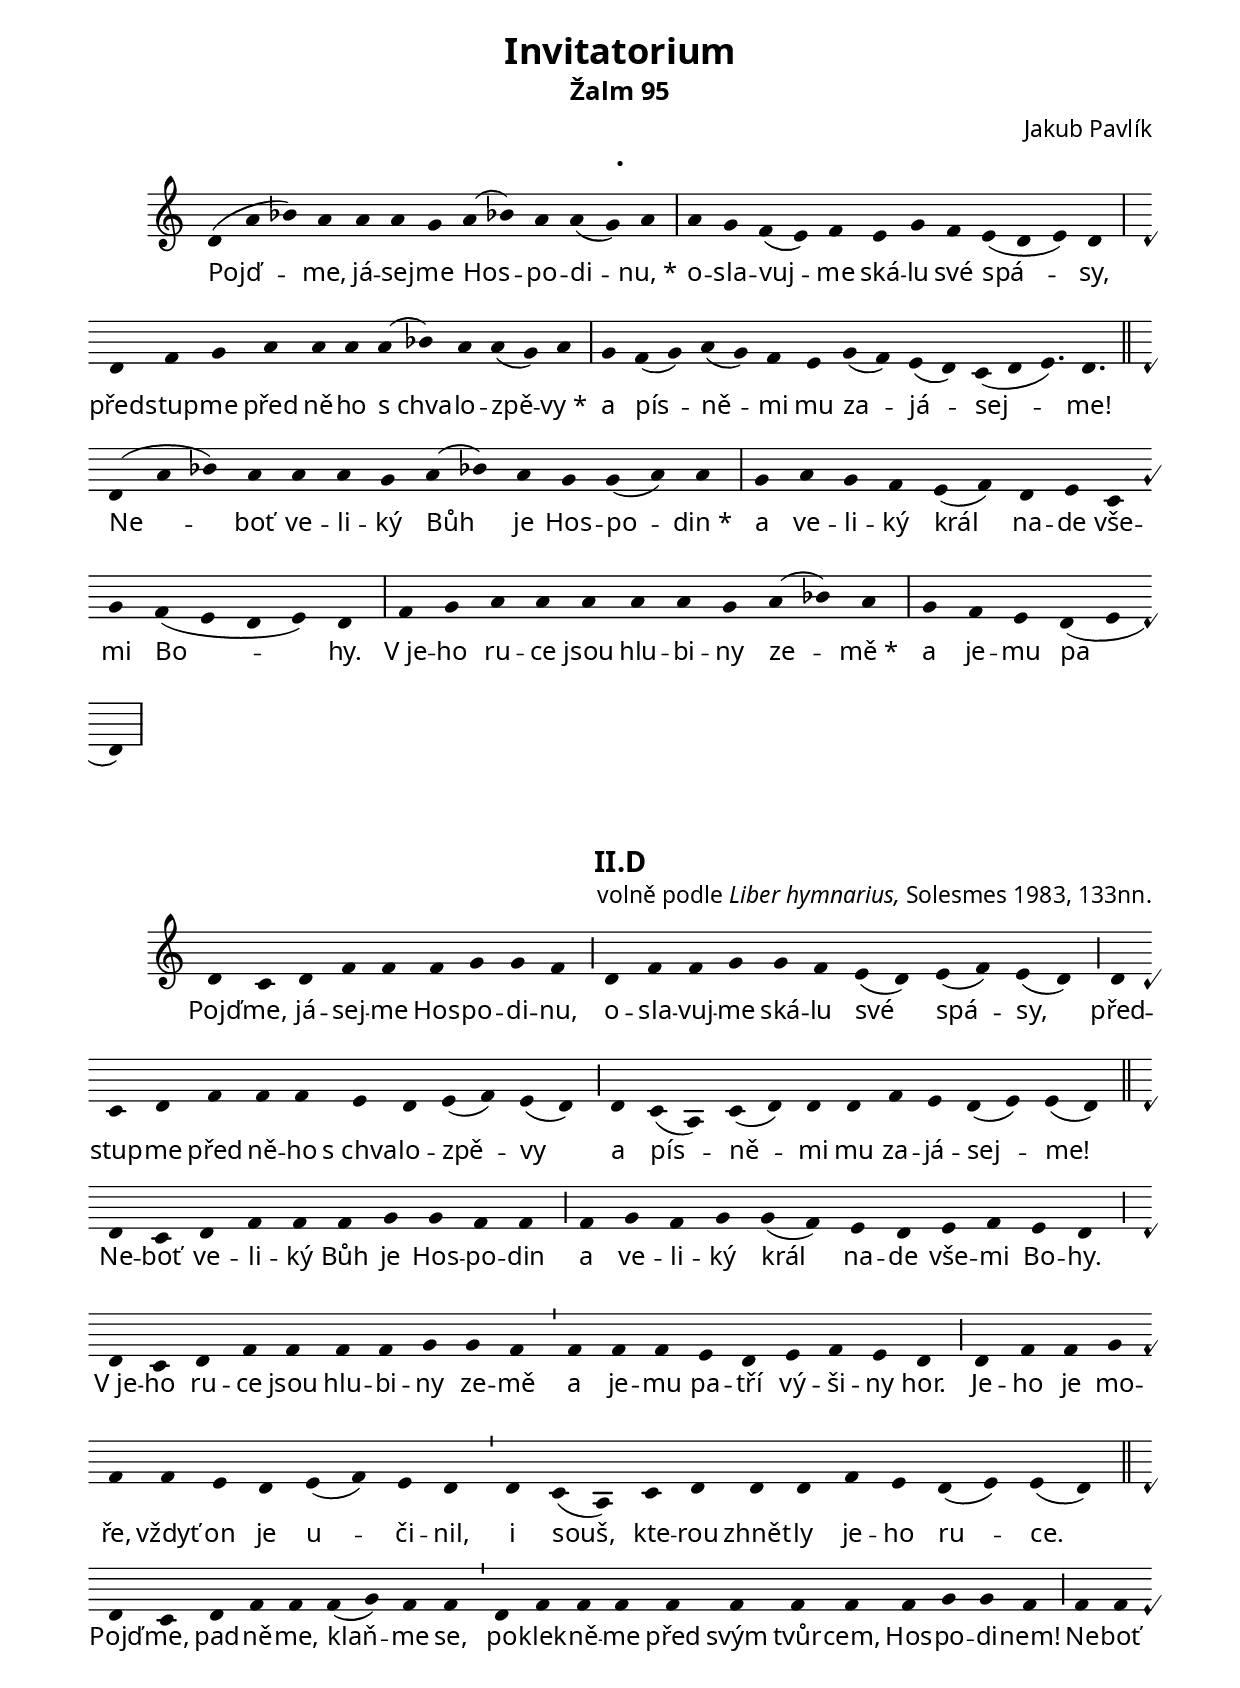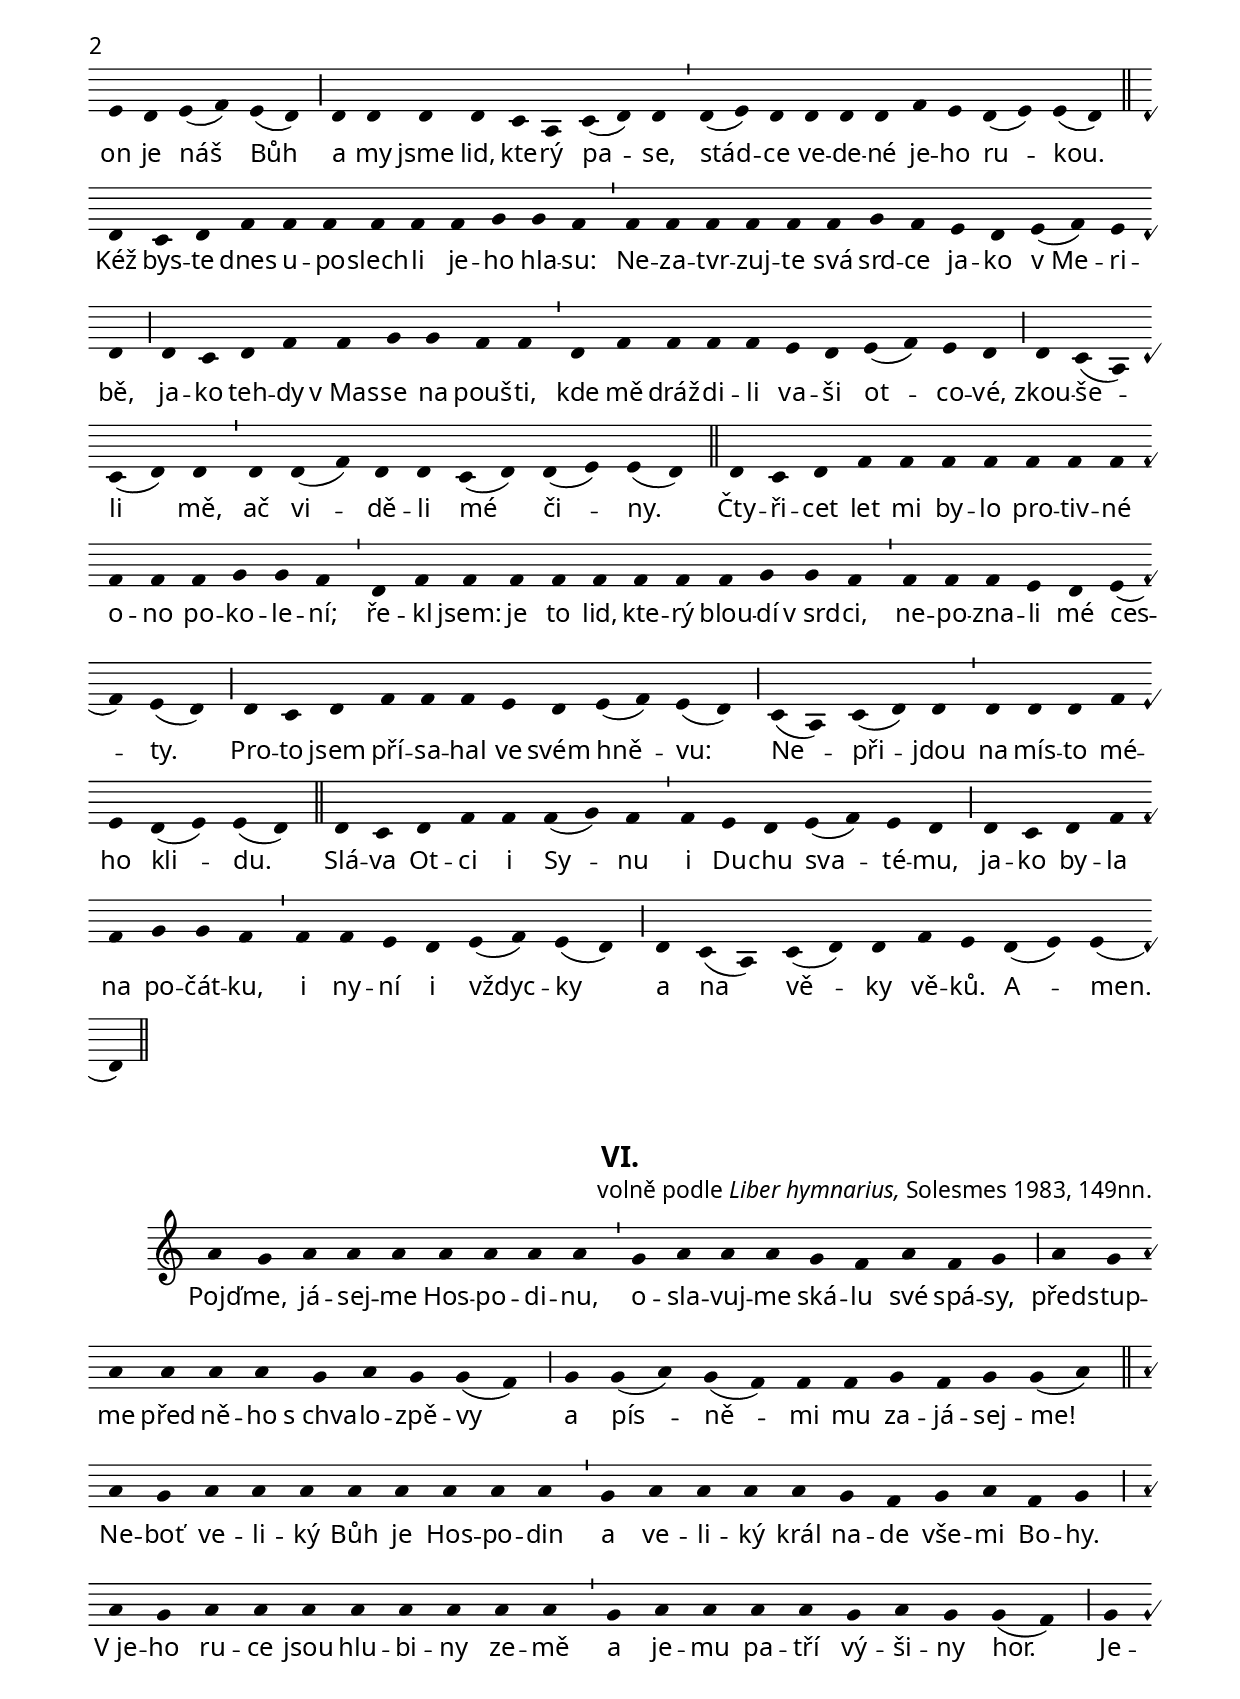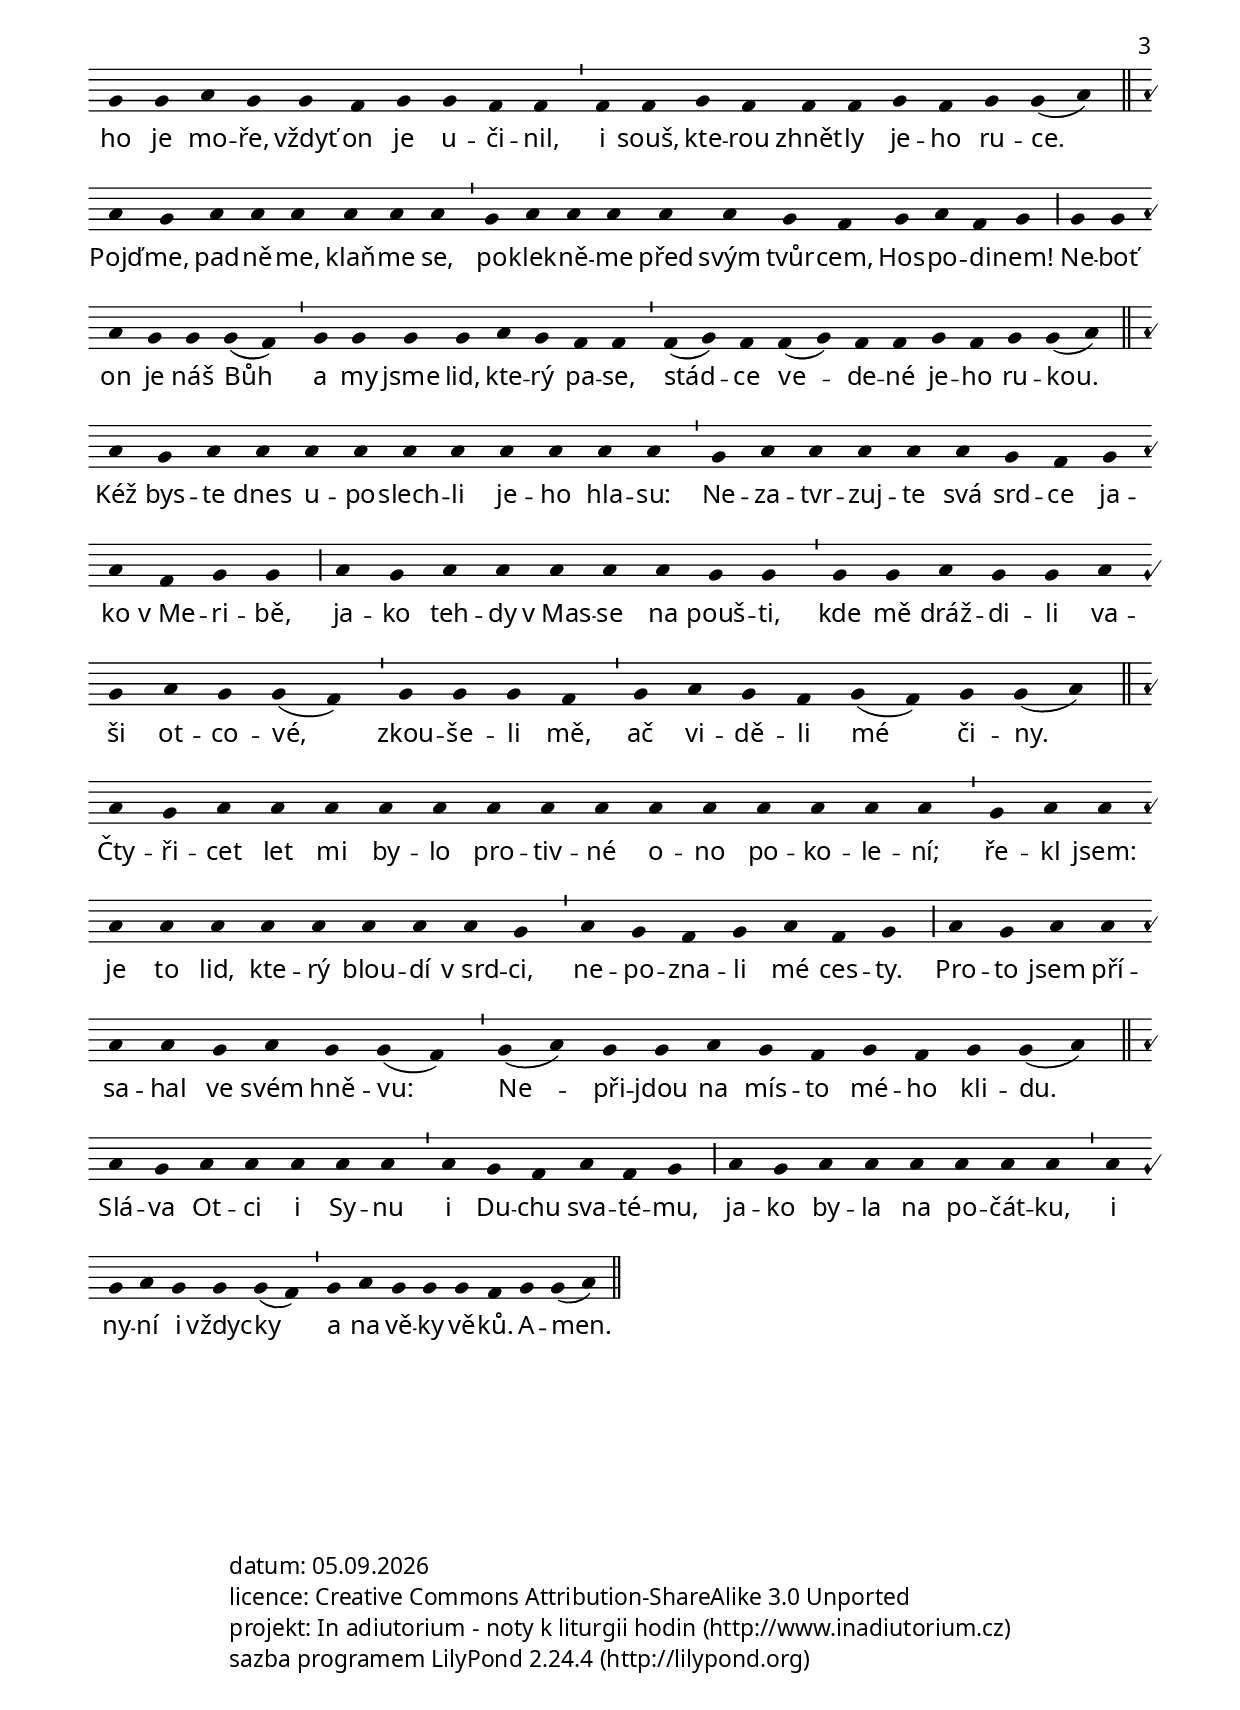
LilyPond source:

\version "2.14.2"

\header {
  title = "Invitatorium"
  composer = "Jakub Pavlík"
}

\include "spolecne.ly"

zalmXCVtext = \lyricmode {
  Pojď -- me, já -- sej -- me Hos -- po -- di -- nu,_*
  o -- sla -- vuj -- me ská -- lu své spá -- sy,
  před -- stup -- me před ně -- ho s_chva -- lo -- zpě -- vy_*
  a pís -- ně -- mi mu za -- já -- sej -- me!

  Ne -- boť ve -- li -- ký Bůh je Hos -- po -- din_*
  a ve -- li -- ký král na -- de vše -- mi Bo -- hy.
  V_je -- ho ru -- ce jsou hlu -- bi -- ny ze -- mě_*
  a je -- mu pa -- tří vý -- ši -- ny hor.
  Je -- ho je mo -- ře, vždyť on je u -- či -- nil,_*
  i souš, kte -- rou zhnět -- ly je -- ho ru -- ce.

  Pojď -- me, pad -- ně -- me, klaň -- me se,_*
  po -- klek -- ně -- me před svým tvůr -- cem, Hos -- po -- di -- nem!
  Ne -- boť on je náš Bůh_*
  a my jsme lid, kte -- rý pa -- se, stád -- ce ve -- de -- né je -- ho ru -- kou.

  Kéž bys -- te dnes u -- po -- slech -- li je -- ho hla -- su:_+
  Ne -- za -- tvr -- zuj -- te svá srd -- ce ja -- ko v_Me -- ri -- bě,_*
  ja -- ko teh -- dy v_Mas -- se na pouš -- ti,
  kde mě dráž -- di -- li va -- ši ot -- co -- vé,_*
  zkou -- še -- li mě, ač vi -- dě -- li mé či -- ny.

  Čty -- ři -- cet let mi by -- lo pro -- tiv -- né o -- no po -- ko -- le -- ní;_+
  ře -- kl jsem: je to lid, kte -- rý blou -- dí v_srd -- ci,_*
  ne -- po -- zna -- li mé ces -- ty.
  Pro -- to jsem pří -- sa -- hal ve svém hně -- vu:
  Ne -- při -- jdou na mís -- to mé -- ho kli -- du.

  Slá -- va Ot -- ci i Sy -- nu_*
  i Du -- chu sva -- té -- mu,
  ja -- ko by -- la na po -- čát -- ku, i ny -- ní i vždyc -- ky_*
  a na vě -- ky vě -- ků. A -- men.
}

zalmXCVtextBezZnamenek = \lyricmode {
  Pojď -- me, já -- sej -- me Hos -- po -- di -- nu,
  o -- sla -- vuj -- me ská -- lu své spá -- sy,
  před -- stup -- me před ně -- ho s_chva -- lo -- zpě -- vy
  a pís -- ně -- mi mu za -- já -- sej -- me!

  Ne -- boť ve -- li -- ký Bůh je Hos -- po -- din
  a ve -- li -- ký král na -- de vše -- mi Bo -- hy.
  V_je -- ho ru -- ce jsou hlu -- bi -- ny ze -- mě
  a je -- mu pa -- tří vý -- ši -- ny hor.
  Je -- ho je mo -- ře, vždyť on je u -- či -- nil,
  i souš, kte -- rou zhnět -- ly je -- ho ru -- ce.

  Pojď -- me, pad -- ně -- me, klaň -- me se,
  po -- klek -- ně -- me před svým tvůr -- cem, Hos -- po -- di -- nem!
  Ne -- boť on je náš Bůh
  a my jsme lid, kte -- rý pa -- se, stád -- ce ve -- de -- né je -- ho ru -- kou.

  Kéž bys -- te dnes u -- po -- slech -- li je -- ho hla -- su:
  Ne -- za -- tvr -- zuj -- te svá srd -- ce ja -- ko v_Me -- ri -- bě,
  ja -- ko teh -- dy v_Mas -- se na pouš -- ti,
  kde mě dráž -- di -- li va -- ši ot -- co -- vé,
  zkou -- še -- li mě, ač vi -- dě -- li mé či -- ny.

  Čty -- ři -- cet let mi by -- lo pro -- tiv -- né o -- no po -- ko -- le -- ní;
  ře -- kl jsem: je to lid, kte -- rý blou -- dí v_srd -- ci,
  ne -- po -- zna -- li mé ces -- ty.
  Pro -- to jsem pří -- sa -- hal ve svém hně -- vu:
  Ne -- při -- jdou na mís -- to mé -- ho kli -- du.

  Slá -- va Ot -- ci i Sy -- nu
  i Du -- chu sva -- té -- mu,
  ja -- ko by -- la na po -- čát -- ku, i ny -- ní i vždyc -- ky
  a na vě -- ky vě -- ků. A -- men.
}

% Žalm 95, tonus volně I.D podle trapistického antifonáře:
% http://splendorveritatis.org/antiphonale/large-1895.html a další

strofa = { \bar "||" \break }

zalmXCVtonusIDpoznamka = \markup\justify {
  Nápěv volně podle Antiphonarium Cisterciense, Westmalle: Typographia ordinis cisterciensium strictioris observantiae, 1947, 271*nn.
}

zalmXCVtonusID = \score {
  \relative c' {
    \choralniRezim
    
    % Pojdme
    d4( a' bes) a 
    a a g a( bes) a a( g) a \bar "|"
    a g f( e) f e g f e( d e) d \bar "|"
    d4 f g a a a a( bes) a a( g) a \bar "|"
    g f( g) a( g) f e g( f) e( d) c( d e4.) d4. \strofa
    
    % Nebot veliky
    d4( a' bes) a a a g a( bes) a g g( a) a \bar "|"
    g a g f e( f) d e c g' f( e d e) d \bar "|"
    f g a a a a a g a( bes) a \bar "|"
    g f e d( e d) \bar "|"
  }
  \addlyrics {
    \zalmXCVtext
  }
  \header {
    piece = "Žalm 95 - I.D"
  }
}

% -*- master: ../inkubator_pro_invitatoria.ly;

strofa = { \bar "||" \break }

% Vyrazne zjednodusena je formule zaveru strofy.
zalmXCVtonusIID = \score {
  \relative c' {
    \choralniRezim

    % Pojdme
    d4 c4 d f f f g g f \barMaior
    d f f g g f e( d) e( f) e( d) \barMaior
    d c d f f f e d e( f) e( d) \barMaior
    d c( a) c( d) d d f e d( e) e( d) \strofa

    % Nebot veliky
    d4 c d f f f g g f f \barMaior
    f g f g g( f) e d e f e d \barMaior
    d c d f f f f g g f \barMin
    f f f e d e f e d \barMaior
    d f f g f f e d e( f) e d \barMin
    d c( a) c d d d f e d( e) e( d) \strofa

    % Pojdme, padneme
    d c d f f f( g) f f \barMin d f f f f f f f f g g f \barMaior
    f f e d e( f) e( d) \barMaior
    d d d d c a c( d) d \barMin d( e) d d d d f e d( e) e( d) \strofa

    % Kez byste dnes
    d c d f f f f f f g g f \barMin f f f f f f g f e d e( f) e d \barMaior
    d c d f f g g f f \barMin d f f f f e d e( f) e d \barMaior
    d c( a) c( d) d \barMin d d( f) d d c( d) d( e) e( d) \barFinalis

    % Ctyricet let
    d c d f f f f f f f f f f g g f \barMin
    d f f f f f f f f g g f \barMin
    f f f e d e( f) e( d) \barMaior
    d c d f f f e d e( f) e( d) \barMaior
    c( a) c( d) d \barMin d d d f e d( e) e( d) \barFinalis

    % Slava Otci
    d c d f f f( g) f \barMin f e d e( f) e d \barMaior
    d c d f f g g f \barMin f f e d e( f) e( d) \barMaior
    d c( a) c( d) d f e d( e) e( d) \barFinalis
  }
  \addlyrics {
    \zalmXCVtextBezZnamenek
  }
  \header {
    quid = "Žalm 95"
    modus = "II"
    differentia = "D"
    fons_externus = \markup{volně podle \italic{Liber hymnarius,} Solesmes 1983, 133nn.}
    piece = \markup\sestavTitulekBezZalmu
  }
}

% -*- master: ../invitatorium_choralni.ly;

strofa = { \bar "||" \break }

zalmXCVtonusVI = \score {
  \relative c'' {
    \choralniRezim

    % Pojdme
    a4 g a a a a a a a \barMin g a a a g f a f g \barMaior
    a g a a a a g a g g( f) \barMaior g g( a) g( f) f f g f g g( a) \strofa

    % Nebot
    a4 g a a a a a a a a \barMin g a a a a g f g a f g \barMaior
    a g a a a a a a a a \barMin g a a a a g a g g( f) \barMaior
    g g g a g g f g g f f \barMin f f g f f f g f g g( a) \strofa

    % Pojdme
    a4 g a a a a a a \barMin g a a a a a g f g a f g \barMaior
    g g a g g g( f) \barMin g g g g a g f f \barMin f( g) f f( g) f f g f g g( a) \strofa

    % Kez
    a4 g a a a a a a a a a a \barMin g a a a a a g f g a f g g \barMaior
    a g a a a a a g g \barMin g g a g g a g a g g( f) \barMin
    g g g f \barMin g a g f g( f) g g( a) \strofa

    % Ctyricet
    a4 g a a a a a a a a a a a a a a \barMin g a a a a a a a a a a g \barMin
    a g f g a f g \barMaior
    a g a a a a g a g g( f) \barMin g( a) g g a g f g f g g( a) \strofa

    % Slava
    a4 g a a a a a \barMin a g f a f g \barMaior
    a g a a a a a a \barMin a g a g g g( f) \barMin g a g g g f g g( a) \strofa
  }
  \addlyrics {
    \zalmXCVtextBezZnamenek
  }
  \header {
    quid = "Žalm 95"
    modus = "VI"
    fons_externus = \markup{volně podle \italic{Liber hymnarius,} Solesmes 1983, 149nn.}
    piece = \markup\sestavTitulekBezZalmu
  }
}


\paper {
  scoreTitleMarkup = \markup\column{
    \huge\bold\fill-line {
      " "
      \concat{
        \fromproperty #'header:modus "." \fromproperty #'header:differentia
      }
      " "
    }

    \fill-line { "" \fromproperty #'header:fons_externus }
  }
}

\bookpart {
  \header {
    subtitle = "Žalm 95"
  }

  \score { \zalmXCVtonusID }
  \score { \zalmXCVtonusIID }
  \score { \zalmXCVtonusVI }
}